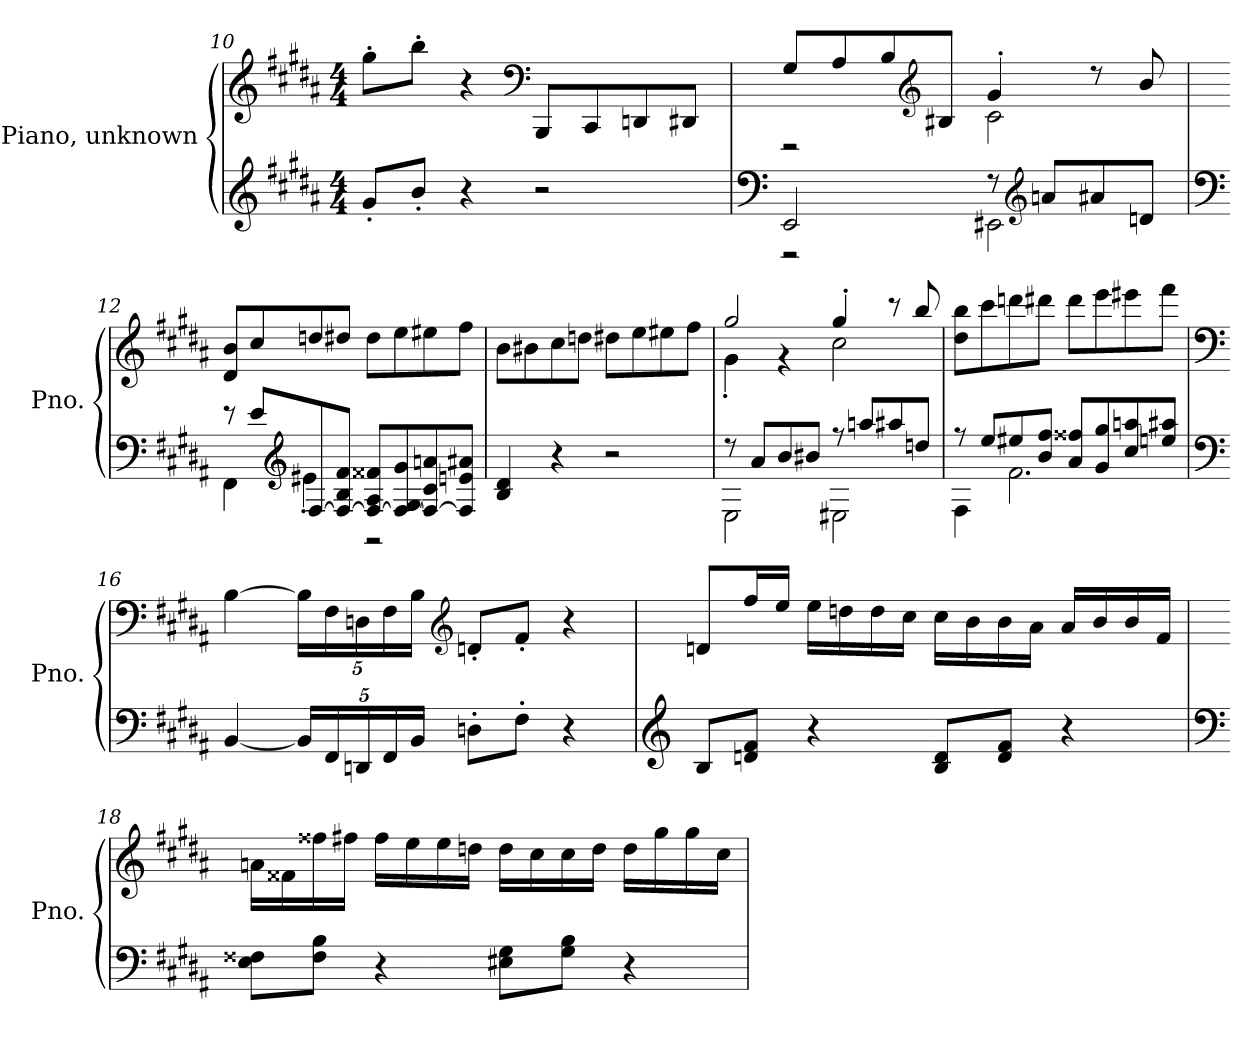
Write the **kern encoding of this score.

**kern	**kern
*part1	*part1
*staff2	*staff1
*I"Piano, unknown	*
*I'Pno.	*
*clefG2	*clefG2
*k[f#c#g#d#a#]	*k[f#c#g#d#a#]
*M4/4	*M4/4
=10	=10
8g#'/L	8gg#'\L
8b'/J	8bb'\J
4r	4r
*	*clefF4
2r	8BBB/L
.	8CC#/
.	8DDn/
.	8DD#X/J
!!LO:LB:g=z
=11	=11
*clefF4	*
*^	*^
2EE/	2r	8G#/L	2r
.	.	8A#/	.
.	.	8B/	.
*	*	*clefG2	*
.	.	8B#X/J	.
8r	2EE#X\	4g#'/	2c#\
*clefG2	*	*	*
8an/L	.	.	.
8a#X/	.	8r	.
8dn/J	.	8b/	.
*	*	*v	*v
=12	=12	=12
*clefF4	*	*
8r	4FF#\	8d#/ 8b/L
8e/L	.	8cc#/
*clefG2	*	*
[8F#/	4e#X'\	8ddn/
8F#/_ 8B/ 8f#/J	.	8dd#X/J
8F#/_ 8A#/ 8f##X/L	2r	8dd#\L
8F#/_ 8G#/ 8g#/	.	8ee\
8F#/_ 8c#/ 8an/	.	8ee#X\
8F#/] 8en/ 8a#X/J	.	8ff#\J
*v	*v	*
!!LO:LB:g=z
=13	=13
4B/ 4d#/	8b\L
.	8b#X\
4r	8cc#\
.	8ddn\J
2r	8dd#X\L
.	8ee\
.	8ee#X\
.	8ff#\J
=14	=14
*^	*^
8r	2E\	2gg#/	4g#'\
8a#/L	.	.	.
8b/	.	.	4r
8b#X/J	.	.	.
8r	2E#X\	4gg#'/	2cc#\
8aan/L	.	.	.
8aa#X/	.	8r	.
8ddn/J	.	8bb/	.
*	*	*v	*v
=15	=15	=15
8r	4F#\	8dd#\ 8bb\L
8ee/L	.	8ccc#\
8ee#X/	2.f#\	8dddn\
8b/ 8ff#/J	.	8ddd#X\J
8a#/ 8ff##X/L	.	8ddd#\L
8g#/ 8gg#/	.	8eee\
8cc#/ 8aan/	.	8eee#X\
8een/ 8aa#X/J	.	8fff#\J
*v	*v	*
!!LO:PB:g=z
=16	=16
*clefF4	*clefF4
[4BB/	[4B\
*Xbrackettup	*Xbrackettup
20BB/LL]	20B\LL]
20FF#/	20F#\
20DDn/	20Dn\
20FF#/	20F#\
20BB/JJ	20B\JJ
*	*clefG2
8Dn'\L	8dn'/L
8F#'\J	8f#'/J
4r	4r
=17	=17
*clefG2	*
8B/L	8dn/L
8dn/ 8f#/J	16ff#/L
.	16ee/JJ
4r	16ee\LL
.	16ddn\
.	16dd\
.	16cc#\JJ
8B/ 8d/L	16cc#\LL
.	16b\
8d/ 8f#/J	16b\
.	16a#\JJ
4r	16a#/LL
.	16b/
.	16b/
.	16f#/JJ
!!LO:LB:g=z
=18	=18
*clefF4	*
8E\ 8F##X\L	16an\LL
.	16f##X\
8F##\ 8B\J	16ff##X\
.	16ff#X\JJ
4r	16ff#\LL
.	16ee\
.	16ee\
.	16ddn\JJ
8E#X\ 8G#\L	16dd\LL
.	16cc#\
8G#\ 8B\J	16cc#\
.	16dd\JJ
4r	16dd\LL
.	16gg#\
.	16gg#\
.	16cc#\JJ
=	=
*-	*-
